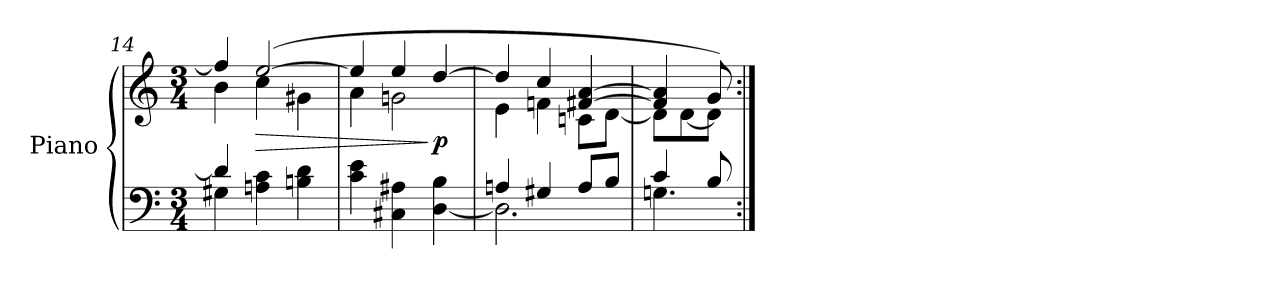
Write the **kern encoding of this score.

**kern	**kern	**dynam
*part1	*part1	*part1
*staff2	*staff1	*staff1/2
*I"Piano	*	*
*I'Pno.	*	*
*clefF4	*clefG2	*
*k[]	*k[]	*
*M3/4	*M3/4	*
=14	=14	=14
*^	*^	*
4d/]	4G#X\	4ff/]	4b\	.
!	!	!	!	!LO:HP:b
4An\ 4c\	2ryy	(>[2ee/	4cc\	>
4Bn\ 4d\	.	.	4g#X\	.
*v	*v	*	*	*
=15	=15	=15	=15
4c\ 4e\	4ee/]	4a\	.
4C#X\ 4A#X\	4ee/	2gn\	.
!	!	!	!LO:DY:n=1:b
[4D\ 4B\	[4dd/	.	] p
=16	=16	=16	=16
*^	*	*	*
4An/	2.D\]	4dd/]	4e\	.
4G#X/	.	4cc/	4fn\	.
8A/L	.	[4f#X/ [4a/	8cn\L	.
8B/J	.	.	[8d\J	.
=17	=17	=17	=17	=17
4c/	4.Gn\	4f#/] 4a/]	8d\L]	.
.	.	.	[8d\	.
8B/	.	8g/)	8d\J]	.
*v	*v	*	*	*
*	*v	*v	*
=:|!	=:|!	=:|!
*-	*-	*-
